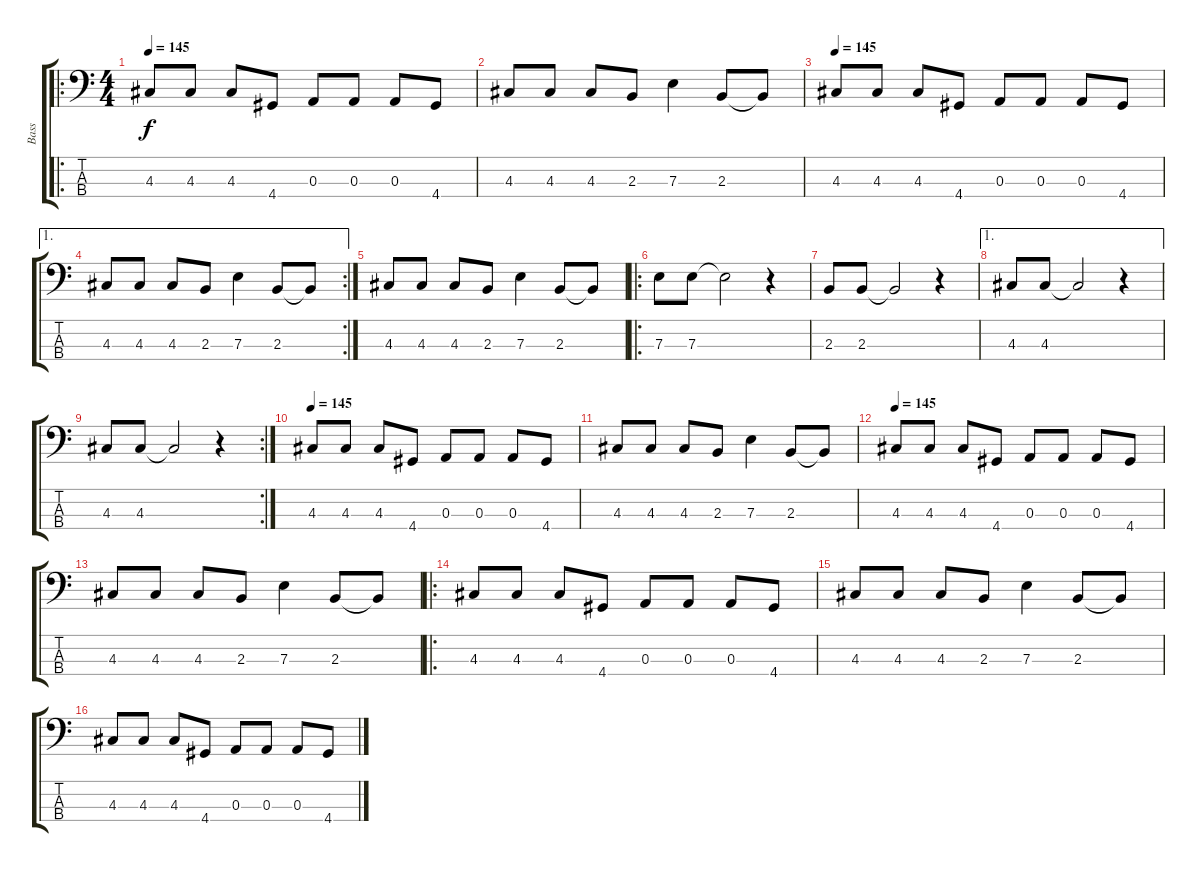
\track ("Bass" "Bass") {instrument electricbasspick}
\staff {score tabs}
\tuning (G2 D2 A1 E1) {hide}
\ro
\ts (4 4)
\tempo 145
\clef f4
\ks c
4.3.8{dy f} 4.3.8 4.3.8 4.4.8 0.3.8 0.3.8 0.3.8 4.4.8 |
4.3.8 4.3.8 4.3.8 2.3.8 7.3.4 2.3.8 2.3{t}.8 |
\tempo 145
4.3.8 4.3.8 4.3.8 4.4.8 0.3.8 0.3.8 0.3.8 4.4.8 |
\ae 1
\rc 2
4.3.8 4.3.8 4.3.8 2.3.8 7.3.4 2.3.8 2.3{t}.8 |
4.3.8 4.3.8 4.3.8 2.3.8 7.3.4 2.3.8 2.3{t}.8 |
\ro
7.3.8 7.3.8 7.3{t}.2 r.4 |
2.3.8 2.3.8 2.3{t}.2 r.4 |
\ae 1
4.3.8 4.3.8 4.3{t}.2 r.4 |
\rc 2
4.3.8 4.3.8 4.3{t}.2 r.4 |
\tempo 145
4.3.8 4.3.8 4.3.8 4.4.8 0.3.8 0.3.8 0.3.8 4.4.8 |
4.3.8 4.3.8 4.3.8 2.3.8 7.3.4 2.3.8 2.3{t}.8 |
\tempo 145
4.3.8 4.3.8 4.3.8 4.4.8 0.3.8 0.3.8 0.3.8 4.4.8 |
4.3.8 4.3.8 4.3.8 2.3.8 7.3.4 2.3.8 2.3{t}.8 |
\ro
4.3.8 4.3.8 4.3.8 4.4.8 0.3.8 0.3.8 0.3.8 4.4.8 |
4.3.8 4.3.8 4.3.8 2.3.8 7.3.4 2.3.8 2.3{t}.8 |
4.3.8 4.3.8 4.3.8 4.4.8 0.3.8 0.3.8 0.3.8 4.4.8
